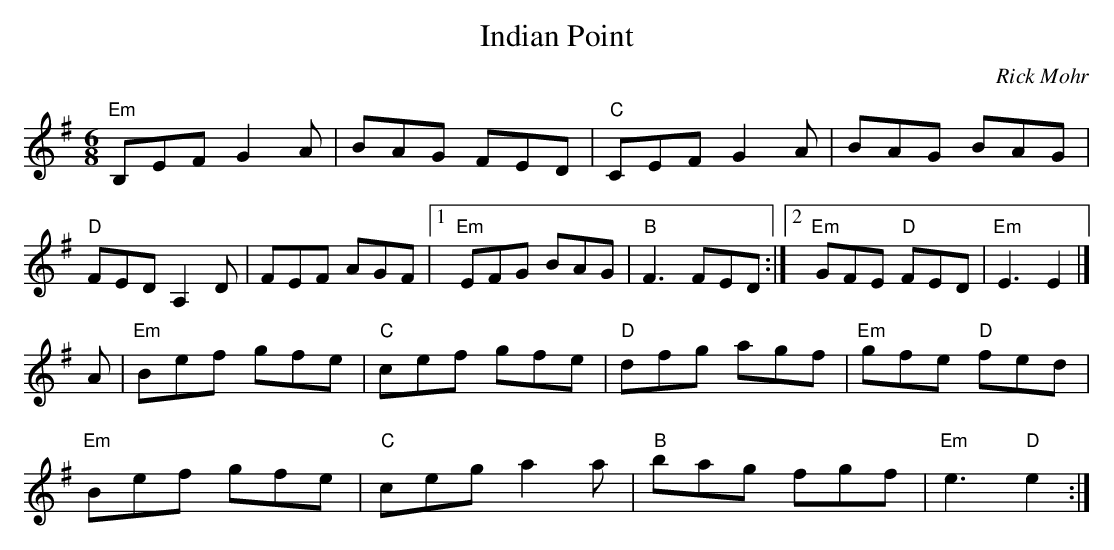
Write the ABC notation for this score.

X:1
T:Indian Point
C:Rick Mohr
L:1/8
M:6/8
K:Em
"Em"B,EF G2A|BAG FED|"C"CEF G2A|BAG BAG|
"D"FED A,2D|FEF AGF|1"Em"EFG BAG|"B"F3 FED:|2"Em"GFE "D"FED|"Em"E3 E2|]
A|"Em"Bef gfe|"C"cef gfe|"D"dfg agf|"Em"gfe "D"fed|
"Em"Bef gfe|"C"ceg a2a|"B"bag fgf|"Em"e3 "D"e2:|
